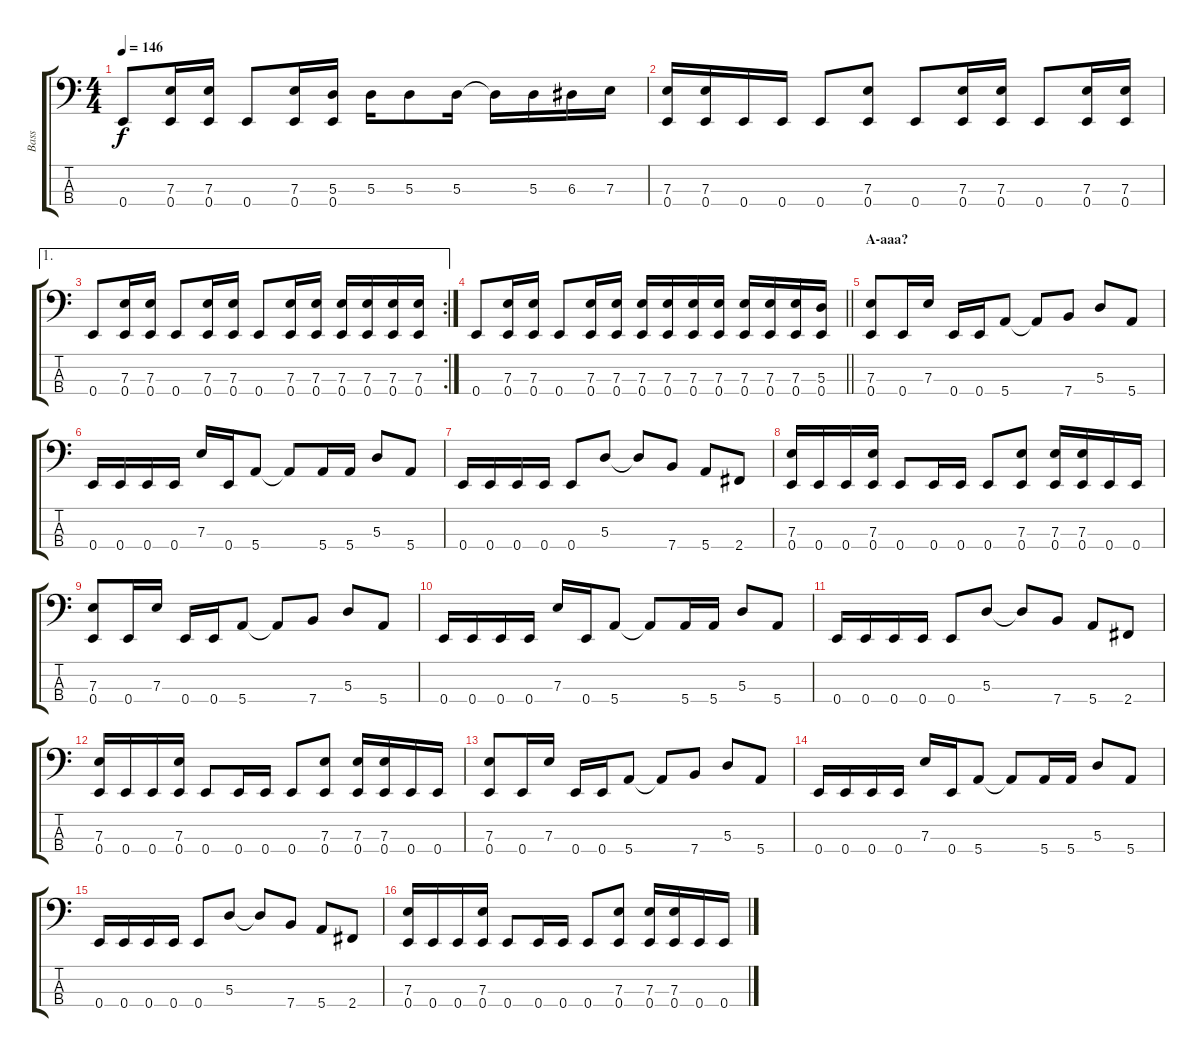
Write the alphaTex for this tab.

\track ("Bass" "Bass") {instrument electricbasspick}
\staff {score tabs}
\tuning (G2 D2 A1 E1) {hide}
\ts (4 4)
\tempo 146
\clef f4
\ks c
0.4.8{dy f} (7.3 0.4).16 (7.3 0.4).16 0.4.8 (7.3 0.4).16 (5.3 0.4).16 5.3.16 5.3.8 5.3.16 5.3{t}.16 5.3.16 6.3.16 7.3.16 |
(7.3 0.4).16 (7.3 0.4).16 0.4.16 0.4.16 0.4.8 (7.3 0.4).8 0.4.8 (7.3 0.4).16 (7.3 0.4).16 0.4.8 (7.3 0.4).16 (7.3 0.4).16 |
\ae 1
\rc 2
0.4.8 (7.3 0.4).16 (7.3 0.4).16 0.4.8 (7.3 0.4).16 (7.3 0.4).16 0.4.8 (7.3 0.4).16 (7.3 0.4).16 (7.3 0.4).16 (7.3 0.4).16 (7.3 0.4).16 (7.3 0.4).16 |
\barLineRight lightlight
0.4.8 (7.3 0.4).16 (7.3 0.4).16 0.4.8 (7.3 0.4).16 (7.3 0.4).16 (7.3 0.4).16 (7.3 0.4).16 (7.3 0.4).16 (7.3 0.4).16 (7.3 0.4).16 (7.3 0.4).16 (7.3 0.4).16 (5.3 0.4).16 |
\section ("" "A-aaa?")
(7.3 0.4).8 0.4.16 7.3.16 0.4.16 0.4.16 5.4.8 5.4{t}.8 7.4.8 5.3.8 5.4.8 |
0.4.16 0.4.16 0.4.16 0.4.16 7.3.16 0.4.16 5.4.8 5.4{t}.8 5.4.16 5.4.16 5.3.8 5.4.8 |
0.4.16 0.4.16 0.4.16 0.4.16 0.4.8 5.3.8 5.3{t}.8 7.4.8 5.4.8 2.4.8 |
(7.3 0.4).16 0.4.16 0.4.16 (7.3 0.4).16 0.4.8 0.4.16 0.4.16 0.4.8 (7.3 0.4).8 (7.3 0.4).16 (7.3 0.4).16 0.4.16 0.4.16 |
(7.3 0.4).8 0.4.16 7.3.16 0.4.16 0.4.16 5.4.8 5.4{t}.8 7.4.8 5.3.8 5.4.8 |
0.4.16 0.4.16 0.4.16 0.4.16 7.3.16 0.4.16 5.4.8 5.4{t}.8 5.4.16 5.4.16 5.3.8 5.4.8 |
0.4.16 0.4.16 0.4.16 0.4.16 0.4.8 5.3.8 5.3{t}.8 7.4.8 5.4.8 2.4.8 |
(7.3 0.4).16 0.4.16 0.4.16 (7.3 0.4).16 0.4.8 0.4.16 0.4.16 0.4.8 (7.3 0.4).8 (7.3 0.4).16 (7.3 0.4).16 0.4.16 0.4.16 |
(7.3 0.4).8 0.4.16 7.3.16 0.4.16 0.4.16 5.4.8 5.4{t}.8 7.4.8 5.3.8 5.4.8 |
0.4.16 0.4.16 0.4.16 0.4.16 7.3.16 0.4.16 5.4.8 5.4{t}.8 5.4.16 5.4.16 5.3.8 5.4.8 |
0.4.16 0.4.16 0.4.16 0.4.16 0.4.8 5.3.8 5.3{t}.8 7.4.8 5.4.8 2.4.8 |
(7.3 0.4).16 0.4.16 0.4.16 (7.3 0.4).16 0.4.8 0.4.16 0.4.16 0.4.8 (7.3 0.4).8 (7.3 0.4).16 (7.3 0.4).16 0.4.16 0.4.16
